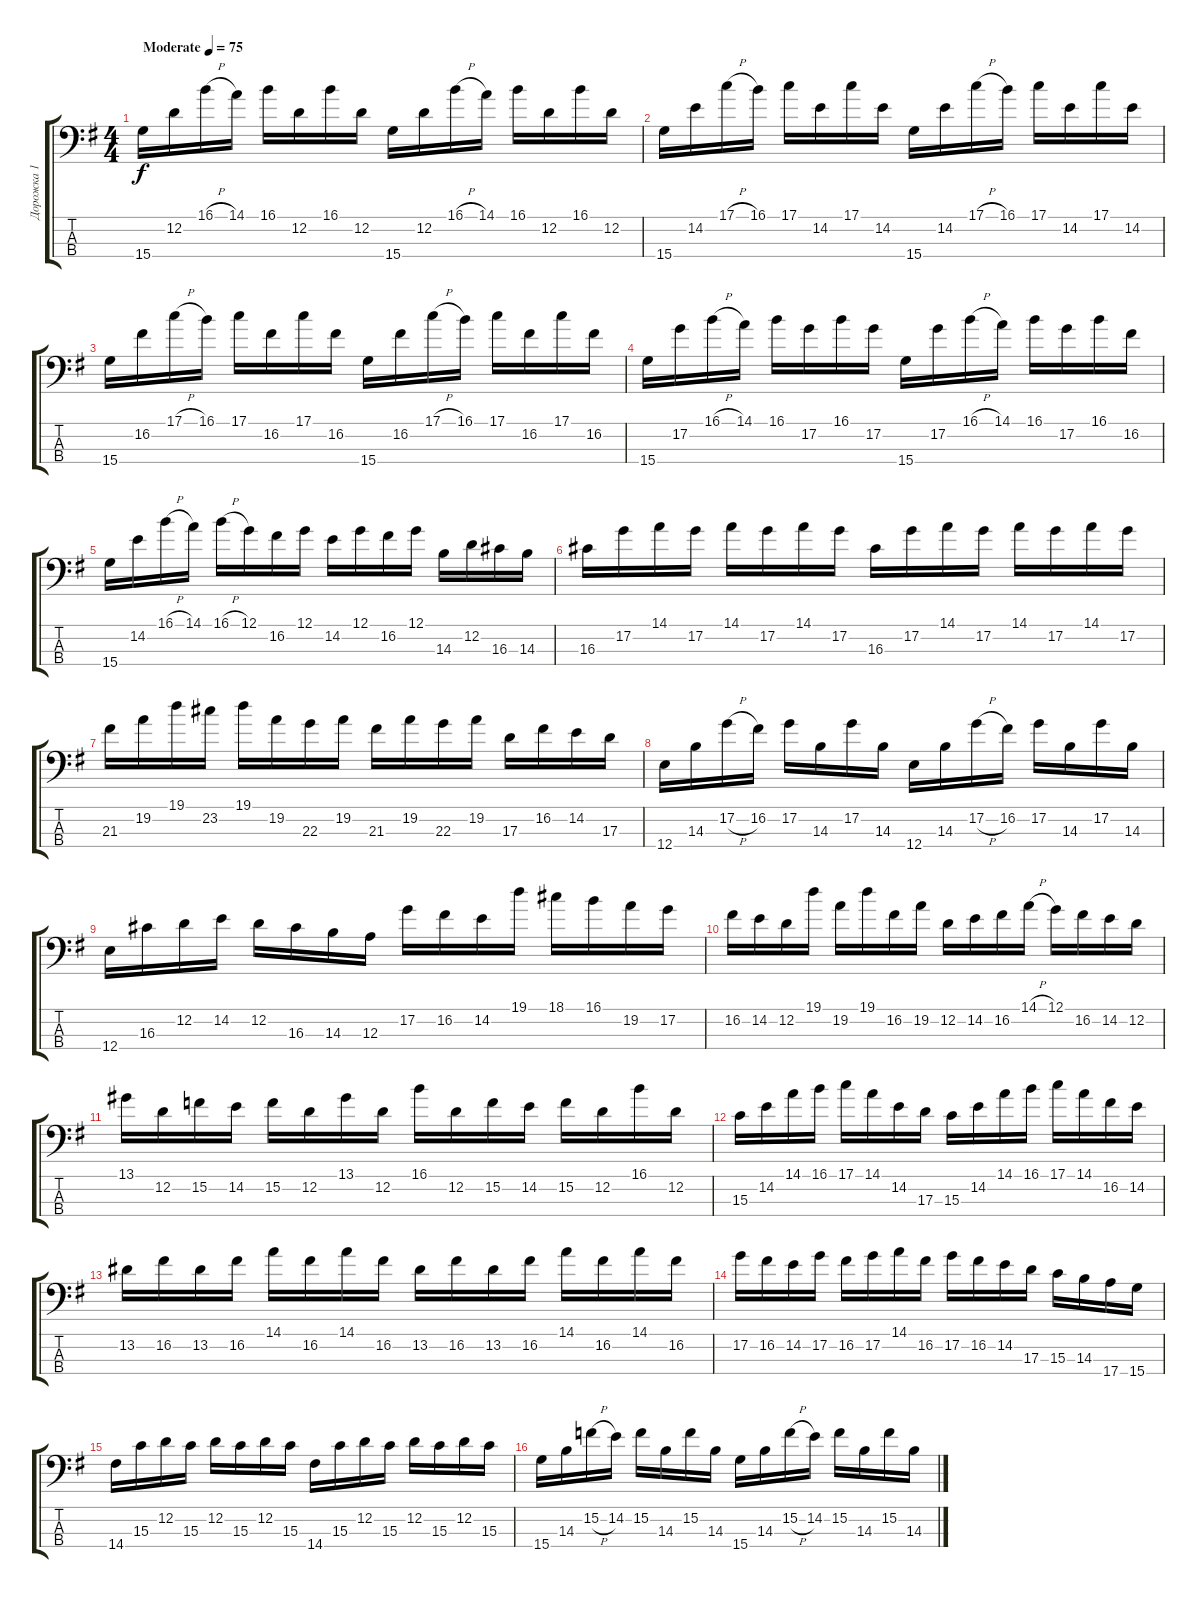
\track ("Дорожка 1" "Дорожка 1") {instrument electricbassfinger}
\staff {score tabs}
\tuning (G2 D2 A1 E1) {hide}
\ts (4 4)
\tempo (75 "Moderate")
\clef f4
\ks g
15.4.16{dy f instrument electricbassfinger} 12.2.16 16.1{h}.16 14.1.16 16.1.16 12.2.16 16.1.16 12.2.16 15.4.16 12.2.16 16.1{h}.16 14.1.16 16.1.16 12.2.16 16.1.16 12.2.16 |
15.4.16 14.2.16 17.1{h}.16 16.1.16 17.1.16 14.2.16 17.1.16 14.2.16 15.4.16 14.2.16 17.1{h}.16 16.1.16 17.1.16 14.2.16 17.1.16 14.2.16 |
15.4.16 16.2.16 17.1{h}.16 16.1.16 17.1.16 16.2.16 17.1.16 16.2.16 15.4.16 16.2.16 17.1{h}.16 16.1.16 17.1.16 16.2.16 17.1.16 16.2.16 |
15.4.16 17.2.16 16.1{h}.16 14.1.16 16.1.16 17.2.16 16.1.16 17.2.16 15.4.16 17.2.16 16.1{h}.16 14.1.16 16.1.16 17.2.16 16.1.16 16.2.16 |
15.4.16 14.2.16 16.1{h}.16 14.1.16 16.1{h}.16 12.1.16 16.2.16 12.1.16 14.2.16 12.1.16 16.2.16 12.1.16 14.3.16 12.2.16 16.3.16 14.3.16 |
16.3.16 17.2.16 14.1.16 17.2.16 14.1.16 17.2.16 14.1.16 17.2.16 16.3.16 17.2.16 14.1.16 17.2.16 14.1.16 17.2.16 14.1.16 17.2.16 |
21.3.16 19.2.16 19.1.16 23.2.16 19.1.16 19.2.16 22.3.16 19.2.16 21.3.16 19.2.16 22.3.16 19.2.16 17.3.16 16.2.16 14.2.16 17.3.16 |
12.4.16 14.3.16 17.2{h}.16 16.2.16 17.2.16 14.3.16 17.2.16 14.3.16 12.4.16 14.3.16 17.2{h}.16 16.2.16 17.2.16 14.3.16 17.2.16 14.3.16 |
12.4.16 16.3.16 12.2.16 14.2.16 12.2.16 16.3.16 14.3.16 12.3.16 17.2.16 16.2.16 14.2.16 19.1.16 18.1.16 16.1.16 19.2.16 17.2.16 |
16.2.16 14.2.16 12.2.16 19.1.16 19.2.16 19.1.16 16.2.16 19.2.16 12.2.16 14.2.16 16.2.16 14.1{h}.16 12.1.16 16.2.16 14.2.16 12.2.16 |
13.1.16 12.2.16 15.2.16 14.2.16 15.2.16 12.2.16 13.1.16 12.2.16 16.1.16 12.2.16 15.2.16 14.2.16 15.2.16 12.2.16 16.1.16 12.2.16 |
15.3.16 14.2.16 14.1.16 16.1.16 17.1.16 14.1.16 14.2.16 17.3.16 15.3.16 14.2.16 14.1.16 16.1.16 17.1.16 14.1.16 16.2.16 14.2.16 |
13.2.16 16.2.16 13.2.16 16.2.16 14.1.16 16.2.16 14.1.16 16.2.16 13.2.16 16.2.16 13.2.16 16.2.16 14.1.16 16.2.16 14.1.16 16.2.16 |
17.2.16 16.2.16 14.2.16 17.2.16 16.2.16 17.2.16 14.1.16 16.2.16 17.2.16 16.2.16 14.2.16 17.3.16 15.3.16 14.3.16 17.4.16 15.4.16 |
14.4.16 15.3.16 12.2.16 15.3.16 12.2.16 15.3.16 12.2.16 15.3.16 14.4.16 15.3.16 12.2.16 15.3.16 12.2.16 15.3.16 12.2.16 15.3.16 |
15.4.16 14.3.16 15.2{h}.16 14.2.16 15.2.16 14.3.16 15.2.16 14.3.16 15.4.16 14.3.16 15.2{h}.16 14.2.16 15.2.16 14.3.16 15.2.16 14.3.16
